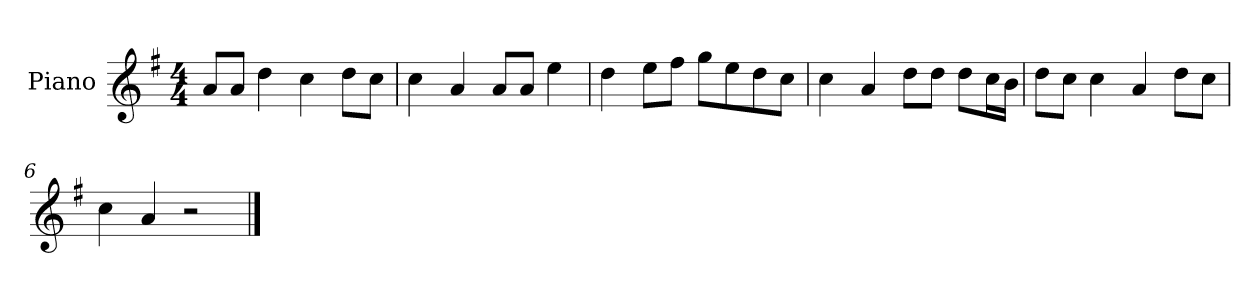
**kern
*part1
*staff1
*I"Piano
*I'P-no
*clefG2
*k[f#]
*M4/4
*MM90
=1
8a/L
8a/J
4dd\
4cc\
8dd\L
8cc\J
=2
4cc\
4a/
8a/L
8a/J
4ee\
=3
4dd\
8ee\L
8ff#\J
8gg\L
8ee\
8dd\
8cc\J
=4
4cc\
4a/
8dd\L
8dd\J
8dd\L
16cc\L
16b\JJ
=5
8dd\L
8cc\J
4cc\
4a/
8dd\L
8cc\J
=6
4cc\
4a/
2r
==
*-
